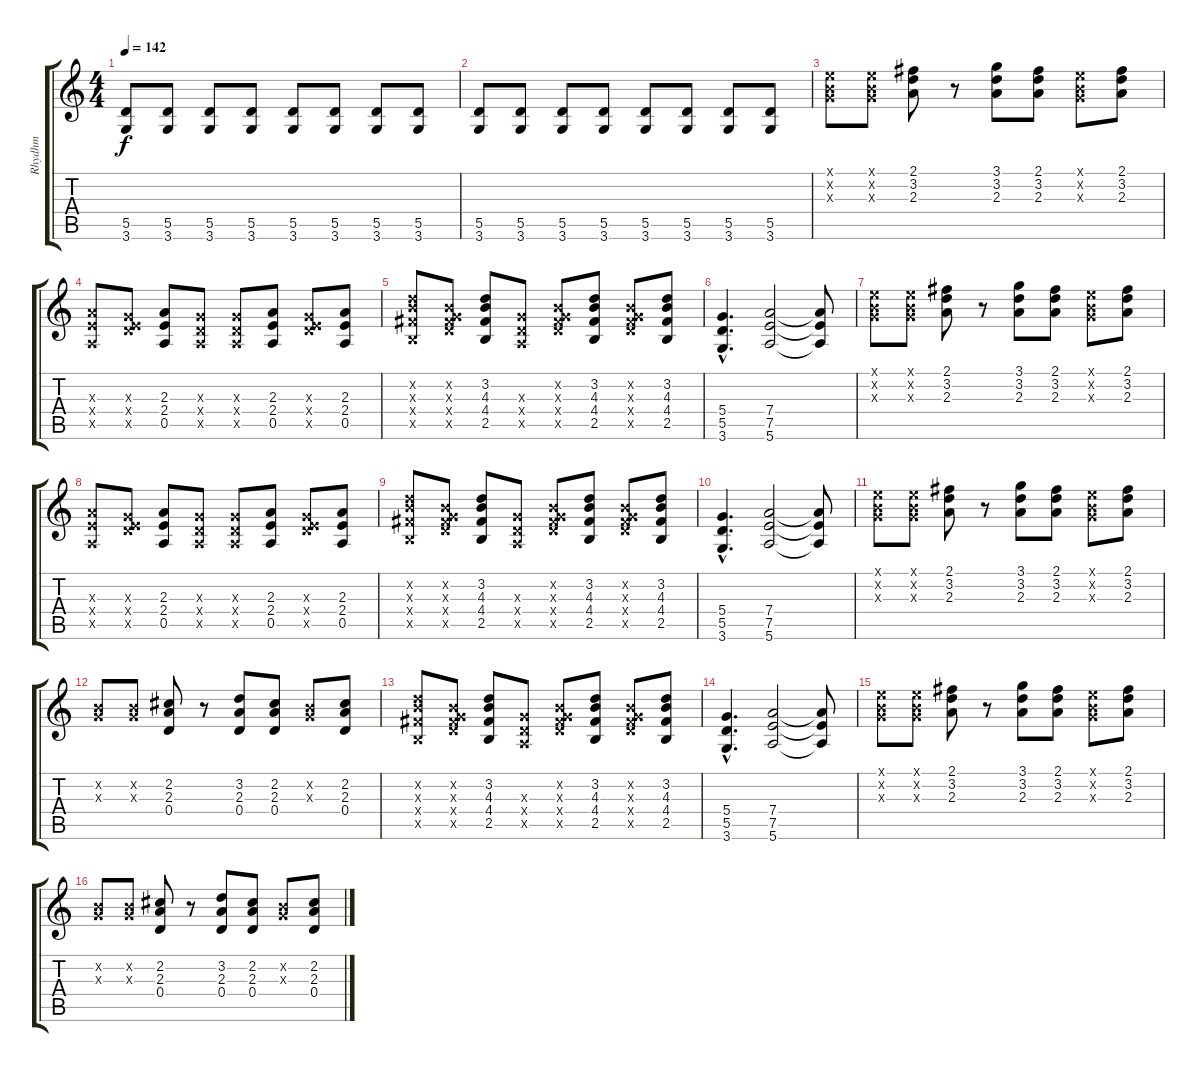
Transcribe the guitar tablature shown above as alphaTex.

\track ("Rhydhm" "Rhydhm") {instrument distortionguitar}
\staff {score tabs}
\tuning (E4 B3 G3 D3 A2 E2) {hide}
\ts (4 4)
\tempo 142
\clef g2
\ks c
(5.5 3.6).8{dy f} (5.5 3.6).8 (5.5 3.6).8 (5.5 3.6).8 (5.5 3.6).8 (5.5 3.6).8 (5.5 3.6).8 (5.5 3.6).8 |
(5.5 3.6).8 (5.5 3.6).8 (5.5 3.6).8 (5.5 3.6).8 (5.5 3.6).8 (5.5 3.6).8 (5.5 3.6).8 (5.5 3.6).8 |
(0.1{x} 0.2{x} 0.3{x}).8 (0.1{x} 0.2{x} 0.3{x}).8 (2.1 3.2 2.3).8 r.8 (3.1 3.2 2.3).8 (2.1 3.2 2.3).8 (0.1{x} 0.2{x} 0.3{x}).8 (2.1 3.2 2.3).8 |
(2.3{x} 2.4{x} 0.5{x}).8 (0.3{x} 0.4{x} 7.5{x}).8 (2.3 2.4 0.5).8 (0.3{x} 0.4{x} 0.5{x}).8 (0.3{x} 0.4{x} 0.5{x}).8 (2.3 2.4 0.5).8 (0.3{x} 0.4{x} 7.5{x}).8 (2.3 2.4 0.5).8 |
(3.2{x} 4.3{x} 4.4{x} 2.5{x}).8 (0.2{x} 0.3{x} 0.4{x} 9.5{x}).8 (3.2 4.3 4.4 2.5).8 (0.3{x} 0.4{x} 0.5{x}).8 (0.2{x} 0.3{x} 0.4{x} 9.5{x}).8 (3.2 4.3 4.4 2.5).8 (0.2{x} 0.3{x} 0.4{x} 9.5{x}).8 (3.2 4.3 4.4 2.5).8 |
(5.4{hac} 5.5{hac} 3.6{hac}).4{d} (7.4 7.5 5.6).2 (7.4{t} 7.5{t} 5.6{t}).8 |
(0.1{x} 0.2{x} 0.3{x}).8 (0.1{x} 0.2{x} 0.3{x}).8 (2.1 3.2 2.3).8 r.8 (3.1 3.2 2.3).8 (2.1 3.2 2.3).8 (0.1{x} 0.2{x} 0.3{x}).8 (2.1 3.2 2.3).8 |
(2.3{x} 2.4{x} 0.5{x}).8 (0.3{x} 0.4{x} 7.5{x}).8 (2.3 2.4 0.5).8 (0.3{x} 0.4{x} 0.5{x}).8 (0.3{x} 0.4{x} 0.5{x}).8 (2.3 2.4 0.5).8 (0.3{x} 0.4{x} 7.5{x}).8 (2.3 2.4 0.5).8 |
(3.2{x} 4.3{x} 4.4{x} 2.5{x}).8 (0.2{x} 0.3{x} 0.4{x} 9.5{x}).8 (3.2 4.3 4.4 2.5).8 (0.3{x} 0.4{x} 0.5{x}).8 (0.2{x} 0.3{x} 0.4{x} 9.5{x}).8 (3.2 4.3 4.4 2.5).8 (0.2{x} 0.3{x} 0.4{x} 9.5{x}).8 (3.2 4.3 4.4 2.5).8 |
(5.4{hac} 5.5{hac} 3.6{hac}).4{d} (7.4 7.5 5.6).2 (7.4{t} 7.5{t} 5.6{t}).8 |
(0.1{x} 0.2{x} 0.3{x}).8 (0.1{x} 0.2{x} 0.3{x}).8 (2.1 3.2 2.3).8 r.8 (3.1 3.2 2.3).8 (2.1 3.2 2.3).8 (0.1{x} 0.2{x} 0.3{x}).8 (2.1 3.2 2.3).8 |
(0.2{x} 0.3{x}).8 (0.2{x} 0.3{x}).8 (2.2 2.3 0.4).8 r.8 (3.2 2.3 0.4).8 (2.2 2.3 0.4).8 (0.2{x} 0.3{x}).8 (2.2 2.3 0.4).8 |
(3.2{x} 4.3{x} 4.4{x} 2.5{x}).8 (0.2{x} 0.3{x} 0.4{x} 9.5{x}).8 (3.2 4.3 4.4 2.5).8 (0.3{x} 0.4{x} 0.5{x}).8 (0.2{x} 0.3{x} 0.4{x} 9.5{x}).8 (3.2 4.3 4.4 2.5).8 (0.2{x} 0.3{x} 0.4{x} 9.5{x}).8 (3.2 4.3 4.4 2.5).8 |
(5.4{hac} 5.5{hac} 3.6{hac}).4{d} (7.4 7.5 5.6).2 (7.4{t} 7.5{t} 5.6{t}).8 |
(0.1{x} 0.2{x} 0.3{x}).8 (0.1{x} 0.2{x} 0.3{x}).8 (2.1 3.2 2.3).8 r.8 (3.1 3.2 2.3).8 (2.1 3.2 2.3).8 (0.1{x} 0.2{x} 0.3{x}).8 (2.1 3.2 2.3).8 |
(0.2{x} 0.3{x}).8 (0.2{x} 0.3{x}).8 (2.2 2.3 0.4).8 r.8 (3.2 2.3 0.4).8 (2.2 2.3 0.4).8 (0.2{x} 0.3{x}).8 (2.2 2.3 0.4).8
